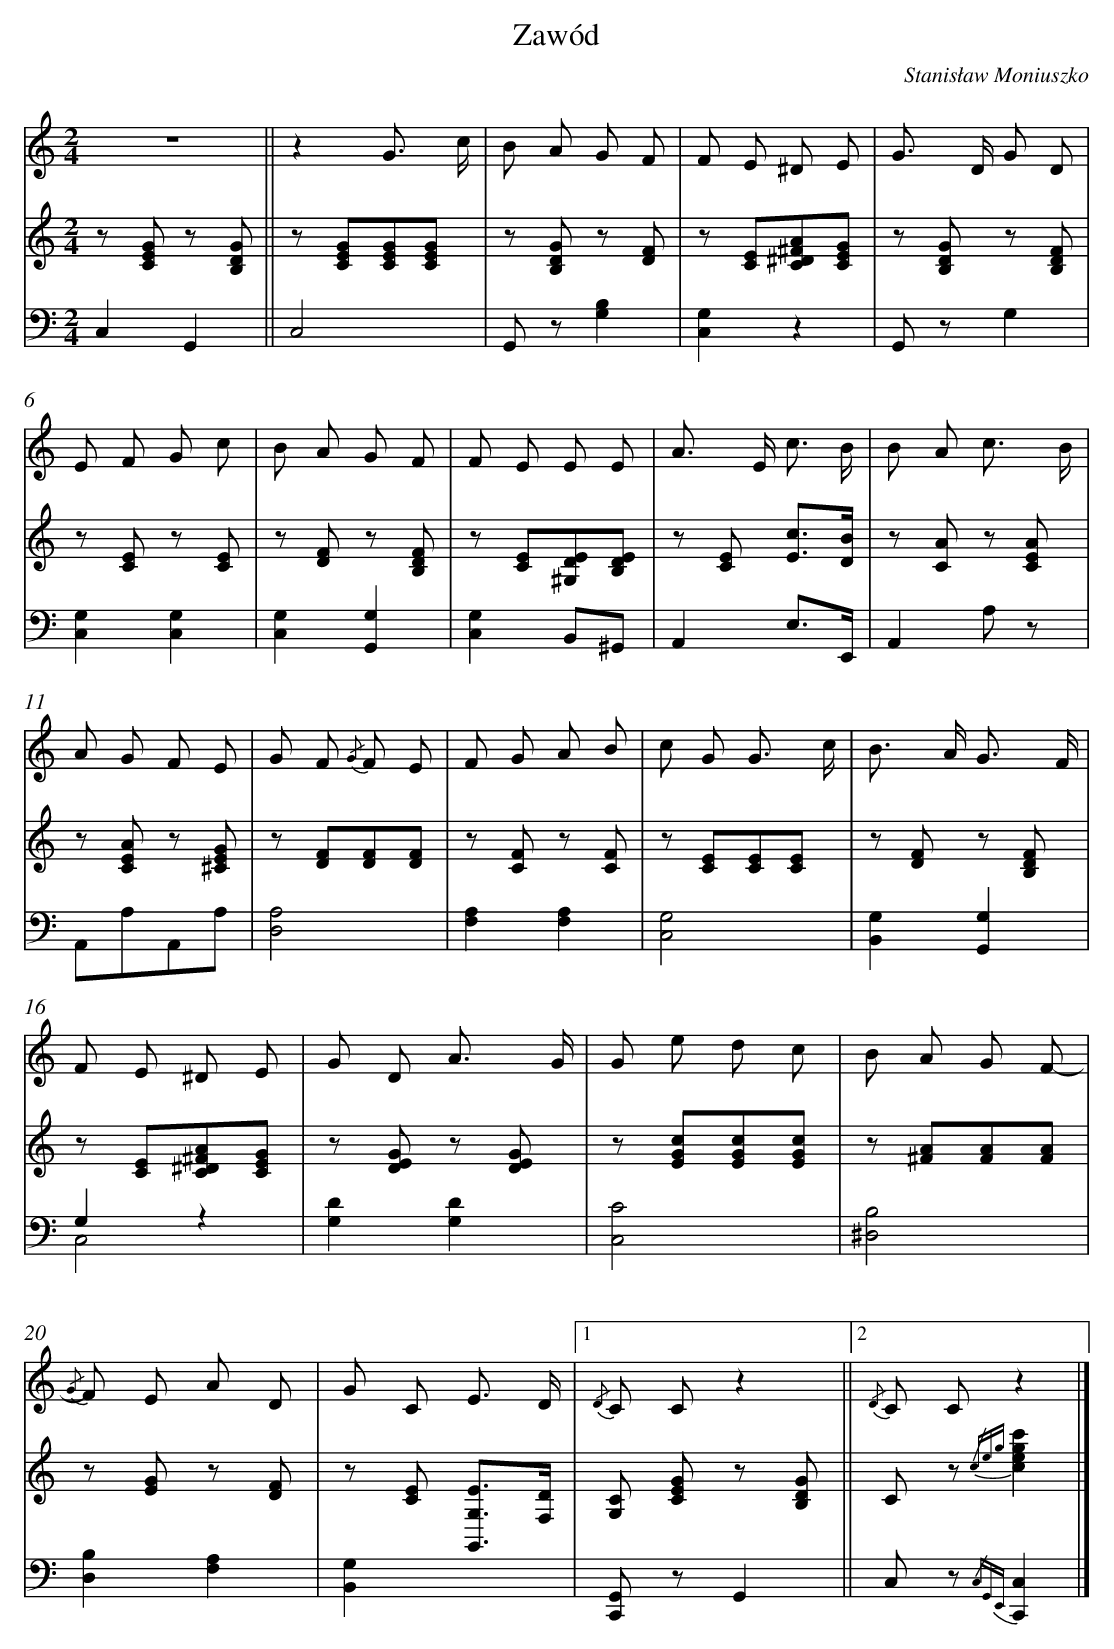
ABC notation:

X:1
T: Zawód
C: Stanisław Moniuszko
L: 1/8
M: 2/4
V: 1 clef=treble
V: 2 clef=treble
V: 3 clef=bass
K: C
[V:1] z4 ||
[V:2] z [CEG] z [B,DG] ||
[V:3] C,2G,,2 ||
[V:1] z2G3/ c/ |
[V:2] z [CEG][CEG][CEG] |
[V:3] C,4 |
[V:1] B A G F |
[V:2] z [B,DG] z [DF] |
[V:3] G,, z[G,2B,2] |
[V:1] F E ^D E |
[V:2] z [CE][C^D^FA][CEG] |
[V:3] [C,2G,2]z2 |
[V:1] G> D G D |
[V:2] z [B,DG] z [B,DF] |
[V:3] G,, zG,2 |
[V:1] E F G c |
[V:2] z [CE] z [CE] |
[V:3] [C,2G,2][C,2G,2] |
[V:1] B A G F |
[V:2] z [DF] z [B,DF] |
[V:3] [C,2G,2][G,,2G,2] |
[V:1] F E E E |
[V:2] z [CE][^G,DE][B,DE] |
[V:3] [C,2G,2]B,,^G,, |
[V:1] A> E c3/ B/ |
[V:2] z [CE] [E3/c3/][D/B/] |
[V:3] A,,2E,3/E,,/ |
[V:1] B A c3/ B/ |
[V:2] z [CA] z [CEA] |
[V:3] A,,2A, z |
[V:1] A G F E |
[V:2] z [CEA] z [^CEG] |
[V:3] A,,A,A,,A, |
[V:1] G F {/G} F E |
[V:2] z [DF][DF][DF] |
[V:3] [D,4A,4] |
[V:1] F G A B |
[V:2] z [CF] z [CF] |
[V:3] [F,2A,2][F,2A,2] |
[V:1] c G G3/ c/ |
[V:2] z [CE][CE][CE] |
[V:3] [C,4G,4] |
[V:1] B> A G3/ F/ |
[V:2] z [DF] z [B,DF] |
[V:3] [B,,2G,2][G,,2G,2] |
[V:1] F E ^D E |
[V:2] z [CE][C^D^FA][CEG] |
[V:3] G,2z2 & C,4 |
[V:1] G D A3/ G/ |
[V:2] z [DEG] z [DEG] |
[V:3] [G,2D2][G,2D2] |
[V:1] G e d c |
[V:2] z [EGc][EGc][EGc] |
[V:3] [C,4C4] |
[V:1] B A G F- |
[V:2] z [^FA][FA][FA] |
[V:3] [^D,4B,4] |
[V:1] {/G} F E A D |
[V:2] z [EG] z [DF] |
[V:3] [D,2B,2][F,2A,2] |
[V:1] G C E3/ D/ |[1
[V:2] z [CE] [G,,3/G,3/E3/][F,/D/] |
[V:3] [B,,2G,2]x2 |
[V:1] {/D} C Cz2 ||[2
[V:2] [G,C] [CEG] z [B,DG] ||
[V:3] [C,,G,,] zG,,2 ||
[V:1] {/D} C Cz2 |]
[V:2] C z {/ceg}[c2e2g2c'2] |]
[V:3] C, z {/C,G,,E,,}[C,,2C,2] |]
